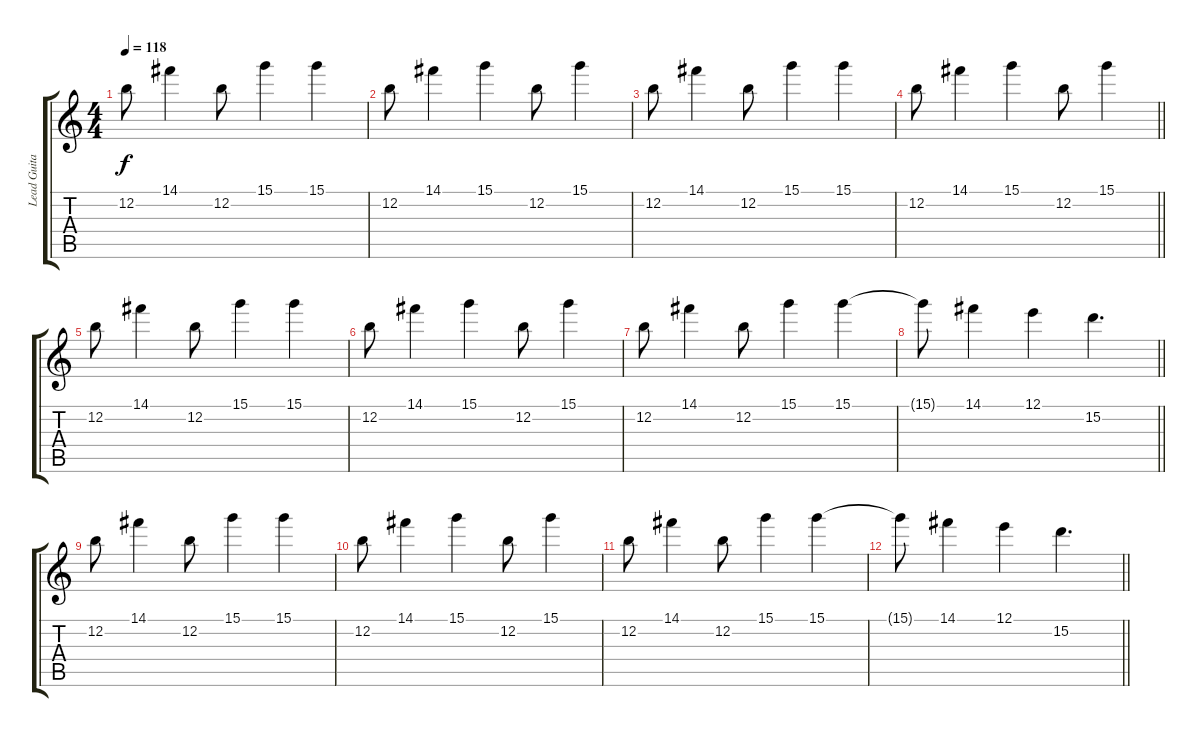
\track ("Lead Guitar" "Lead Guita") {instrument electricguitarjazz}
\staff {score tabs}
\tuning (E4 B3 G3 D3 A2 E2) {hide}
\ts (4 4)
\tempo 118
\clef g2
\ks c
12.2.8{dy f} 14.1.4 12.2.8 15.1.4 15.1.4 |
12.2.8 14.1.4 15.1.4 12.2.8 15.1.4 |
12.2.8 14.1.4 12.2.8 15.1.4 15.1.4 |
\barLineRight lightlight
12.2.8 14.1.4 15.1.4 12.2.8 15.1.4 |
12.2.8 14.1.4 12.2.8 15.1.4 15.1.4 |
12.2.8 14.1.4 15.1.4 12.2.8 15.1.4 |
12.2.8{volume 8} 14.1.4 12.2.8 15.1.4 15.1.4 |
\barLineRight lightlight
15.1{t}.8{volume 5} 14.1.4 12.1.4 15.2.4{d} |
12.2.8{volume 4} 14.1.4 12.2.8 15.1.4 15.1.4 |
12.2.8{volume 2} 14.1.4 15.1.4 12.2.8 15.1.4 |
12.2.8{volume 2} 14.1.4 12.2.8 15.1.4 15.1.4 |
\barLineRight lightlight
15.1{t}.8{volume 1} 14.1.4 12.1.4 15.2.4{d}
